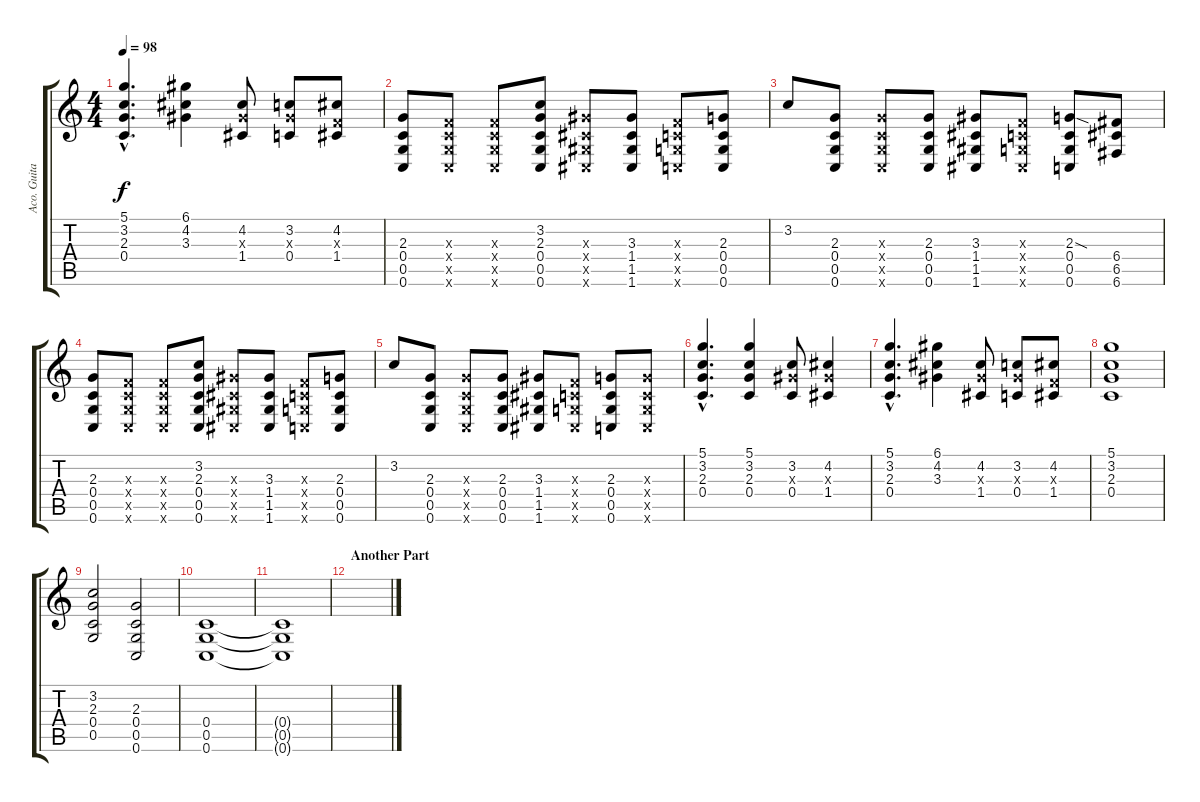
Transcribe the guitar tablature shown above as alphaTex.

\track ("Aco. Guitar" "Aco. Guita") {instrument acousticguitarnylon}
\staff {score tabs}
\tuning (D4 A3 F3 C3 G2 C2) {hide}
\ts (4 4)
\tempo 98
\clef g2
\ks c
(5.1{hac} 3.2{hac} 2.3{hac} 0.4{hac}).4{d dy f} (6.1 4.2 3.3).4 (4.2 3.3{x} 1.4).8 (3.2 3.3{x} 0.4).8 (4.2 0.3{x} 1.4).8 |
(2.3 0.4 0.5 0.6).8 (0.3{x} 0.4{x} 0.5{x} 0.6{x}).8 (0.3{x} 0.4{x} 0.5{x} 0.6{x}).8 (3.2 2.3 0.4 0.5 0.6).8 (3.3{x} 1.4{x} 1.5{x} 1.6{x}).8 (3.3 1.4 1.5 1.6).8 (0.3{x} 0.4{x} 0.5{x} 0.6{x}).8 (2.3 0.4 0.5 0.6).8 |
3.2.8 (2.3 0.4 0.5 0.6).8 (2.3{x} 0.4{x} 0.5{x} 0.6{x}).8 (2.3 0.4 0.5 0.6).8 (3.3 1.4 1.5 1.6).8 (0.3{x} 0.4{x} 0.5{x} 1.6{x}).8 (2.3{sod} 0.4 0.5 0.6).8 (6.4 6.5 6.6).8 |
(2.3 0.4 0.5 0.6).8 (0.3{x} 0.4{x} 0.5{x} 0.6{x}).8 (0.3{x} 0.4{x} 0.5{x} 0.6{x}).8 (3.2 2.3 0.4 0.5 0.6).8 (3.3{x} 1.4{x} 1.5{x} 1.6{x}).8 (3.3 1.4 1.5 1.6).8 (0.3{x} 0.4{x} 0.5{x} 0.6{x}).8 (2.3 0.4 0.5 0.6).8 |
3.2.8 (2.3 0.4 0.5 0.6).8 (2.3{x} 0.4{x} 0.5{x} 0.6{x}).8 (2.3 0.4 0.5 0.6).8 (3.3 1.4 1.5 1.6).8 (0.3{x} 0.4{x} 0.5{x} 1.6{x}).8 (2.3 0.4 0.5 0.6).8 (2.3{x} 0.4{x} 0.5{x} 0.6{x}).8 |
\section ("" "")
(5.1{hac} 3.2{hac} 2.3{hac} 0.4{hac}).4{d} (5.1 3.2 2.3 0.4).4 (3.2 3.3{x} 0.4).8 (4.2 3.3{x} 1.4).4 |
(5.1{hac} 3.2{hac} 2.3{hac} 0.4{hac}).4{d} (6.1 4.2 3.3).4 (4.2 3.3{x} 1.4).8 (3.2 3.3{x} 0.4).8 (4.2 0.3{x} 1.4).8 |
(5.1 3.2 2.3 0.4).1 |
(3.2 2.3 0.4 0.5).2 (2.3 0.4 0.5 0.6).2 |
(0.4 0.5 0.6).1 |
(0.4{t} 0.5{t} 0.6{t}).1 |
\section ("" "Another Part")
